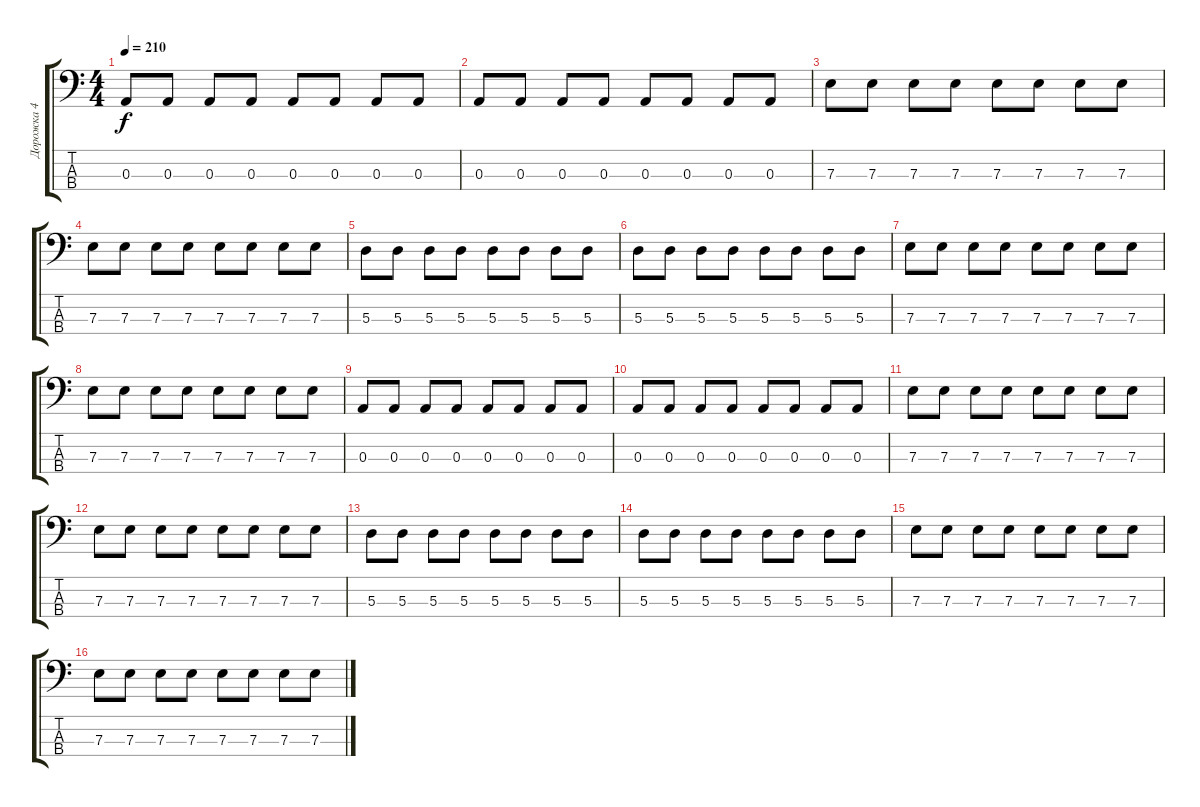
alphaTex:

\track ("Дорожка 4" "Дорожка 4") {instrument electricbasspick}
\staff {score tabs}
\tuning (G2 D2 A1 E1) {hide}
\ts (4 4)
\tempo 210
\clef f4
\ks c
0.3.8{dy f} 0.3.8 0.3.8 0.3.8 0.3.8 0.3.8 0.3.8 0.3.8 |
0.3.8 0.3.8 0.3.8 0.3.8 0.3.8 0.3.8 0.3.8 0.3.8 |
7.3.8 7.3.8 7.3.8 7.3.8 7.3.8 7.3.8 7.3.8 7.3.8 |
7.3.8 7.3.8 7.3.8 7.3.8 7.3.8 7.3.8 7.3.8 7.3.8 |
5.3.8 5.3.8 5.3.8 5.3.8 5.3.8 5.3.8 5.3.8 5.3.8 |
5.3.8 5.3.8 5.3.8 5.3.8 5.3.8 5.3.8 5.3.8 5.3.8 |
7.3.8 7.3.8 7.3.8 7.3.8 7.3.8 7.3.8 7.3.8 7.3.8 |
7.3.8 7.3.8 7.3.8 7.3.8 7.3.8 7.3.8 7.3.8 7.3.8 |
0.3.8 0.3.8 0.3.8 0.3.8 0.3.8 0.3.8 0.3.8 0.3.8 |
0.3.8 0.3.8 0.3.8 0.3.8 0.3.8 0.3.8 0.3.8 0.3.8 |
7.3.8 7.3.8 7.3.8 7.3.8 7.3.8 7.3.8 7.3.8 7.3.8 |
7.3.8 7.3.8 7.3.8 7.3.8 7.3.8 7.3.8 7.3.8 7.3.8 |
5.3.8 5.3.8 5.3.8 5.3.8 5.3.8 5.3.8 5.3.8 5.3.8 |
5.3.8 5.3.8 5.3.8 5.3.8 5.3.8 5.3.8 5.3.8 5.3.8 |
7.3.8 7.3.8 7.3.8 7.3.8 7.3.8 7.3.8 7.3.8 7.3.8 |
7.3.8 7.3.8 7.3.8 7.3.8 7.3.8 7.3.8 7.3.8 7.3.8
